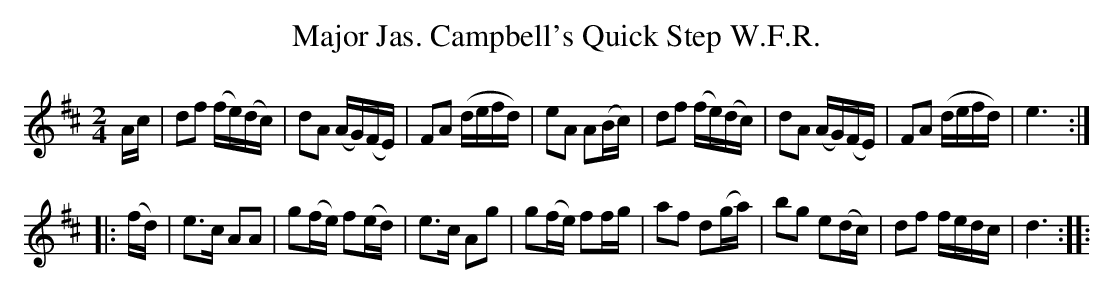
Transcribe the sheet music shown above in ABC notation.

X:1
T:Major Jas. Campbell's Quick Step W.F.R.
L:1/16
M:2/4
K:D
 Ac |d2f2 (fe)(dc)|d2A2  (AG)(FE)|F2A2 (defd)|e2A2   A2(Bc)|\
     d2f2 (fe)(dc)|d2A2  (AG)(FE)|F2A2 (defd)|e6          ::
(fd)|e3c   A2A2   |g2(fe) f2(ed) |e3c   A2g2 |g2(fe) f2fg  |\
     a2f2  d2(ga) |b2g2   e2(dc) |d2f2  fedc |d6          ::
